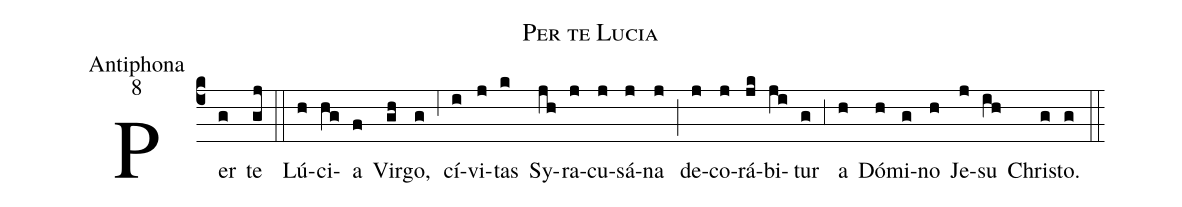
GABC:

name:Per te Lucia;
office-part:Antiphona;
mode:8;
%%
(c4) Per(g) te(gj) (::)
Lú(h)ci(hg)a(f) Vir(gh)go,(g) (,6) cí(i)vi(j)tas(k) Sy(jh)ra(j)cu(j)sá(j)na(j) (;) de(j)co(j)rá(jk)bi(ji)tur(g) (,3) a(h) Dó(h)mi(g)no(h) Je(j)su(ih) Chri(g)sto.(g) (::)
